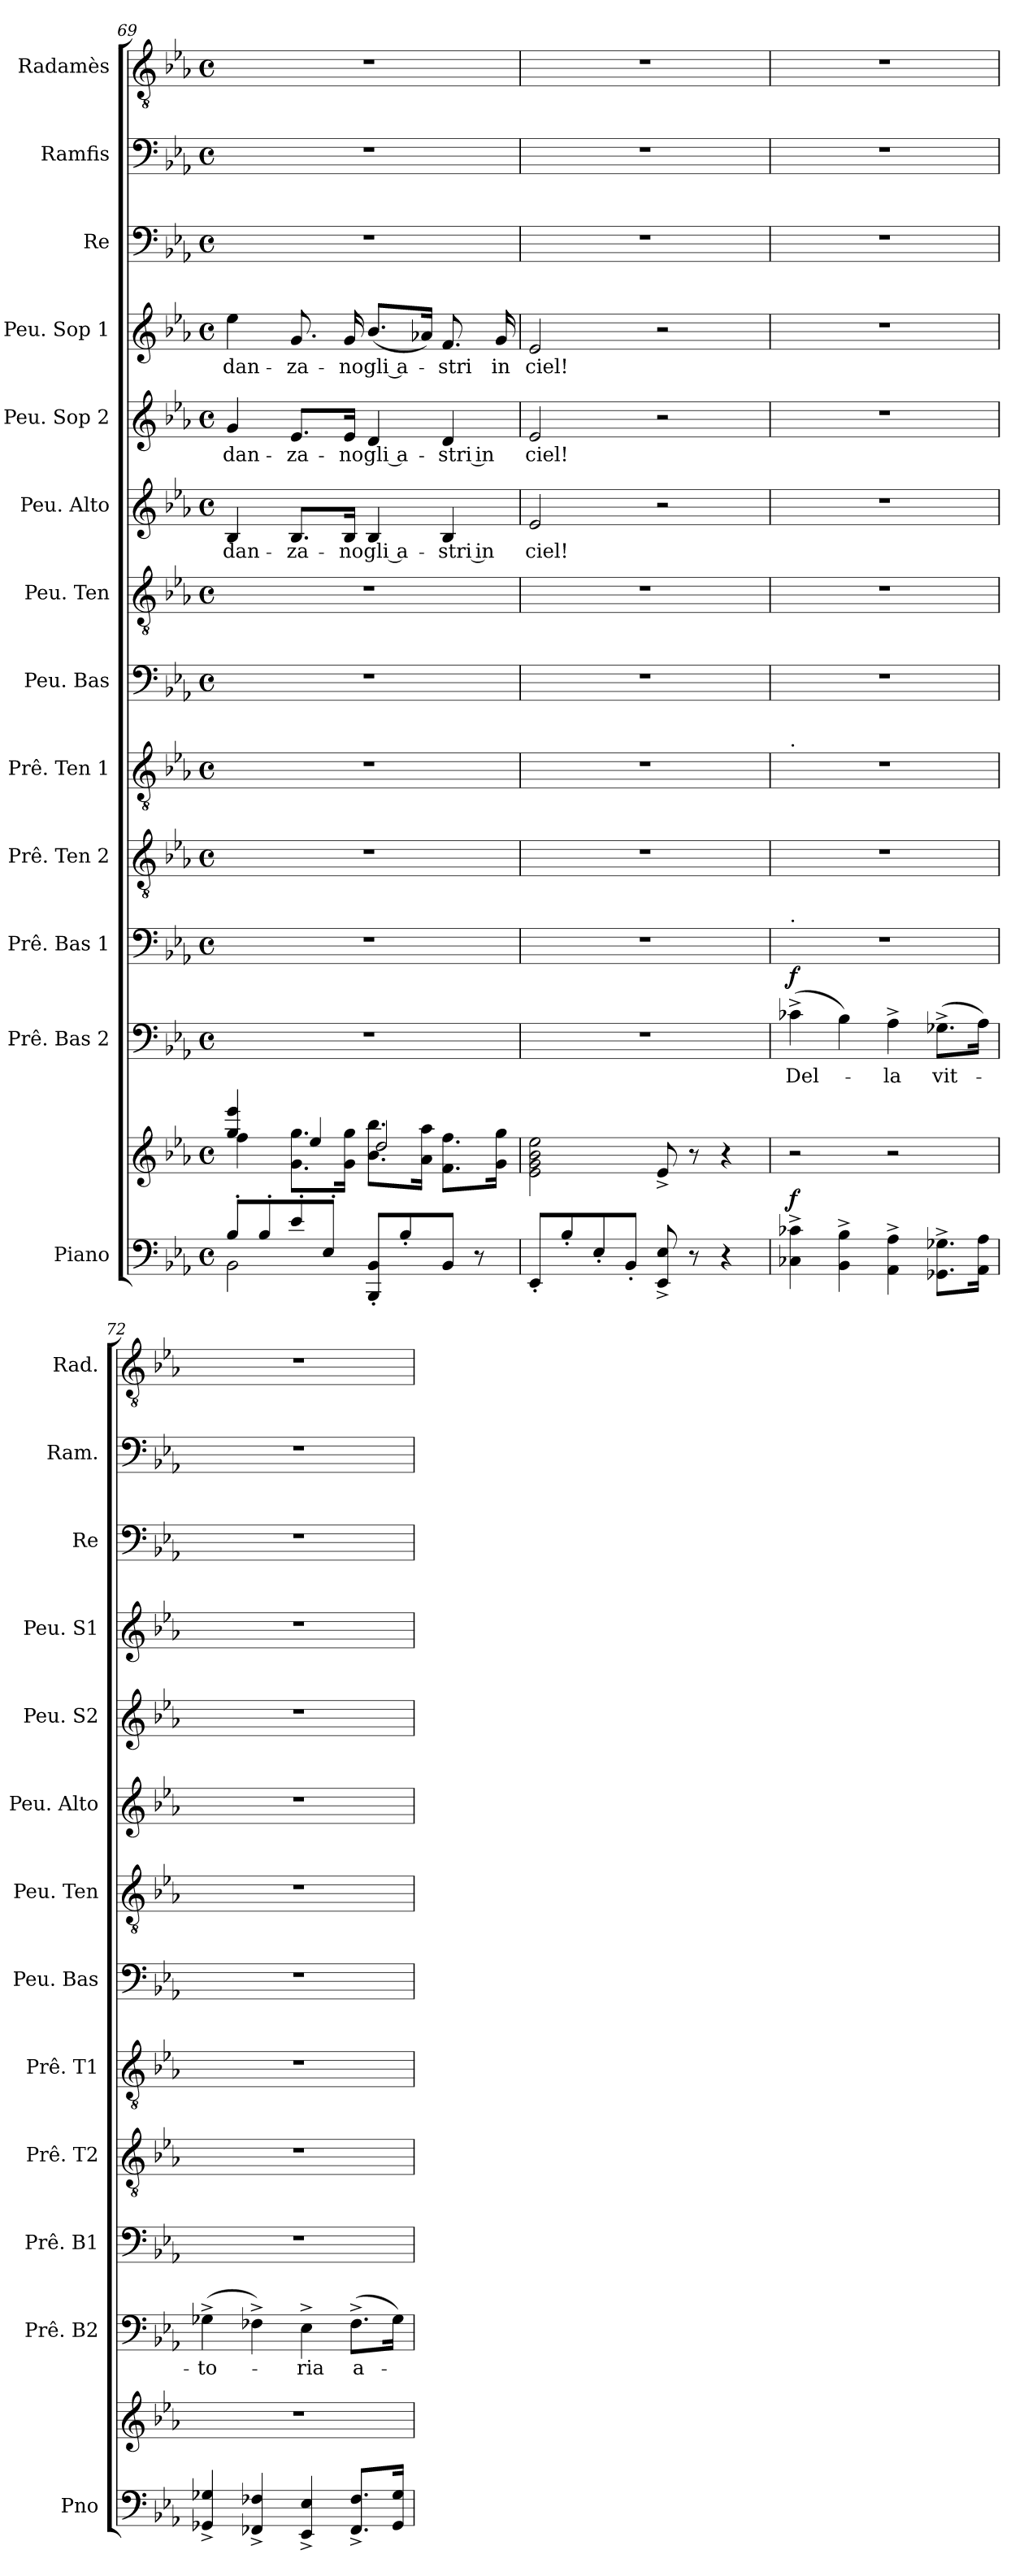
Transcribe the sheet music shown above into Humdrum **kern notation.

**kern	**kern	**dynam	**kern	**text	**dynam	**kern	**kern	**kern	**kern	**kern	**kern	**text	**kern	**text	**kern	**text	**kern	**kern	**kern
*part13	*part13	*part13	*part12	*part12	*part12	*part11	*part10	*part9	*part8	*part7	*part6	*part6	*part5	*part5	*part4	*part4	*part3	*part2	*part1
*staff14	*staff13	*staff13/14	*staff12	*staff12	*staff12	*staff11	*staff10	*staff9	*staff8	*staff7	*staff6	*staff6	*staff5	*staff5	*staff4	*staff4	*staff3	*staff2	*staff1
*I"Piano	*	*	*I"Prê. Bas 2	*	*	*I"Prê. Bas 1	*I"Prê. Ten 2	*I"Prê. Ten 1	*I"Peu. Bas	*I"Peu. Ten	*I"Peu. Alto	*	*I"Peu. Sop 2	*	*I"Peu. Sop 1	*	*I"Re	*I"Ramfis	*I"Radamès
*I'Pno	*	*	*I'Prê. B2	*	*	*I'Prê. B1	*I'Prê. T2	*I'Prê. T1	*I'Peu. Bas	*I'Peu. Ten	*I'Peu. Alto	*	*I'Peu. S2	*	*I'Peu. S1	*	*I'Re	*I'Ram.	*I'Rad.
*clefF4	*clefG2	*	*clefF4	*	*	*clefF4	*clefGv2	*clefGv2	*clefF4	*clefGv2	*clefG2	*	*clefG2	*	*clefG2	*	*clefF4	*clefF4	*clefGv2
*k[b-e-a-]	*k[b-e-a-]	*	*k[b-e-a-]	*	*	*k[b-e-a-]	*k[b-e-a-]	*k[b-e-a-]	*k[b-e-a-]	*k[b-e-a-]	*k[b-e-a-]	*	*k[b-e-a-]	*	*k[b-e-a-]	*	*k[b-e-a-]	*k[b-e-a-]	*k[b-e-a-]
*M4/4	*M4/4	*	*M4/4	*	*	*M4/4	*M4/4	*M4/4	*M4/4	*M4/4	*M4/4	*	*M4/4	*	*M4/4	*	*M4/4	*M4/4	*M4/4
*met(c)	*met(c)	*	*met(c)	*	*	*met(c)	*met(c)	*met(c)	*met(c)	*met(c)	*met(c)	*	*met(c)	*	*met(c)	*	*met(c)	*met(c)	*met(c)
=69	=69	=69	=69	=69	=69	=69	=69	=69	=69	=69	=69	=69	=69	=69	=69	=69	=69	=69	=69
*^	*^	*	*	*	*	*	*	*	*	*	*	*	*	*	*	*	*	*	*
!	!	!	!	!	!	!	!	!	!	!	!	!	!	!LO:LY:b:color=#0055FF	!	!LO:LY:b:color=#0055FF	!	!LO:LY:b:color=#0055FF	!	!	!
8B-'/L	2BB-\	4gg/ 4eee-/	4ff\	.	1r	.	.	1r	1r	1r	1r	1r	4B-/	dan-	4g/	dan-	4ee-\	dan-	1r	1r	1r
8B-'/	.	.	.	.	.	.	.	.	.	.	.	.	.	.	.	.	.	.	.	.	.
!	!	!	!	!	!	!	!	!	!	!	!	!	!	!LO:LY:b:color=#0055FF	!	!LO:LY:b:color=#0055FF	!	!LO:LY:b:color=#0055FF	!	!	!
8e-'/	.	8.g\ 8.gg\L	4ee-/	.	.	.	.	.	.	.	.	.	8.B-/L	-za-	8.e-/L	-za-	8.g/	-za-	.	.	.
8E-'/J	.	.	.	.	.	.	.	.	.	.	.	.	.	.	.	.	.	.	.	.	.
!	!	!	!	!	!	!	!	!	!	!	!	!	!	!LO:LY:b:color=#0055FF	!	!LO:LY:b:color=#0055FF	!	!LO:LY:b:color=#0055FF	!	!	!
.	.	16g\ 16gg\Jk	.	.	.	.	.	.	.	.	.	.	16B-/Jk	-no	16e-/Jk	-no	16g/	-no	.	.	.
!	!	!	!	!	!	!	!	!	!	!	!	!	!	!LO:LY:b:color=#0055FF	!	!LO:LY:b:color=#0055FF	!	!LO:LY:b:color=#0055FF	!	!	!
8BBB-/' 8BB-/'L	2ryy	8.b-\ 8.bb-\L	2dd/	.	.	.	.	.	.	.	.	.	4B-/	gli a-	4d/	gli a-	(<8.b-/L	gli a-	.	.	.
8B-'/	.	.	.	.	.	.	.	.	.	.	.	.	.	.	.	.	.	.	.	.	.
.	.	16a-\ 16aa-\Jk	.	.	.	.	.	.	.	.	.	.	.	.	.	.	16a-X/Jk)	.	.	.	.
!	!	!	!	!	!	!	!	!	!	!	!	!	!	!LO:LY:b:color=#0055FF	!	!LO:LY:b:color=#0055FF	!	!LO:LY:b:color=#0055FF	!	!	!
8BB-/J	.	8.f\ 8.ff\L	.	.	.	.	.	.	.	.	.	.	4B-/	stri in	4d/	stri in	8.f/	-stri	.	.	.
8r	.	.	.	.	.	.	.	.	.	.	.	.	.	.	.	.	.	.	.	.	.
!	!	!	!	!	!	!	!	!	!	!	!	!	!	!	!	!	!	!LO:LY:b:color=#0055FF	!	!	!
.	.	16g\ 16gg\Jk	.	.	.	.	.	.	.	.	.	.	.	.	.	.	16g/	in	.	.	.
*v	*v	*	*	*	*	*	*	*	*	*	*	*	*	*	*	*	*	*	*	*	*
*	*v	*v	*	*	*	*	*	*	*	*	*	*	*	*	*	*	*	*	*	*
=70	=70	=70	=70	=70	=70	=70	=70	=70	=70	=70	=70	=70	=70	=70	=70	=70	=70	=70	=70
!	!	!	!	!	!	!	!	!	!	!	!	!LO:LY:b:color=#0055FF	!	!LO:LY:b:color=#0055FF	!	!LO:LY:b:color=#0055FF	!	!	!
8EE-'/L	2e-\ 2g\ 2b-\ 2ee-\	.	1r	.	.	1r	1r	1r	1r	1r	2e-/	ciel!	2e-/	ciel!	2e-/	ciel!	1r	1r	1r
8B-'/	.	.	.	.	.	.	.	.	.	.	.	.	.	.	.	.	.	.	.
8E-'/	.	.	.	.	.	.	.	.	.	.	.	.	.	.	.	.	.	.	.
8BB-'/J	.	.	.	.	.	.	.	.	.	.	.	.	.	.	.	.	.	.	.
8EE-/^ 8E-/^	8e-^/	.	.	.	.	.	.	.	.	.	2r	.	2r	.	2r	.	.	.	.
8r	8r	.	.	.	.	.	.	.	.	.	.	.	.	.	.	.	.	.	.
4r	4r	.	.	.	.	.	.	.	.	.	.	.	.	.	.	.	.	.	.
!!LO:PB:g=z
=71	=71	=71	=71	=71	=71	=71	=71	=71	=71	=71	=71	=71	=71	=71	=71	=71	=71	=71	=71
!	!	!	!	!	!	!	!	!LO:TX:a:t=.	!	!	!	!	!	!	!	!	!	!	!
!	!	!	!	!	!	!LO:TX:a:t=.	!	!	!	!	!	!	!	!	!	!	!	!	!
!	!	!LO:DY:a=2	!	!LO:LY:b:color=#AA0000	!LO:DY:a	!	!	!	!	!	!	!	!	!	!	!	!	!	!
4C-X\^ 4c-X\^	2r	f	(>4c-X^\	Del-	f	1r	1r	1r	1r	1r	1r	.	1r	.	1r	.	1r	1r	1r
4BB-\^ 4B-\^	.	.	4B-\)	.	.	.	.	.	.	.	.	.	.	.	.	.	.	.	.
!	!	!	!	!LO:LY:b:color=#AA0000	!	!	!	!	!	!	!	!	!	!	!	!	!	!	!
4AA-\^ 4A-\^	2r	.	4A-^\	-la	.	.	.	.	.	.	.	.	.	.	.	.	.	.	.
!	!	!	!	!LO:LY:b:color=#AA0000	!	!	!	!	!	!	!	!	!	!	!	!	!	!	!
8.GG-X\^ 8.G-X\^L	.	.	(>8.G-X^\L	vit-	.	.	.	.	.	.	.	.	.	.	.	.	.	.	.
16AA-\ 16A-\Jk	.	.	16A-\Jk)	.	.	.	.	.	.	.	.	.	.	.	.	.	.	.	.
=72	=72	=72	=72	=72	=72	=72	=72	=72	=72	=72	=72	=72	=72	=72	=72	=72	=72	=72	=72
!	!	!	!	!LO:LY:b:color=#AA0000	!	!	!	!	!	!	!	!	!	!	!	!	!	!	!
4GG-X/^ 4G-X/^	1r	.	(>4G-X^\	-to-	.	1r	1r	1r	1r	1r	1r	.	1r	.	1r	.	1r	1r	1r
4FF-X/^ 4F-X/^	.	.	4F-X^\)	.	.	.	.	.	.	.	.	.	.	.	.	.	.	.	.
!	!	!	!	!LO:LY:b:color=#AA0000	!	!	!	!	!	!	!	!	!	!	!	!	!	!	!
4EE-/^ 4E-/^	.	.	4E-^\	-ria	.	.	.	.	.	.	.	.	.	.	.	.	.	.	.
!	!	!	!	!LO:LY:b:color=#AA0000	!	!	!	!	!	!	!	!	!	!	!	!	!	!	!
8.FF-/^ 8.F-/^L	.	.	(>8.F-^\L	a-	.	.	.	.	.	.	.	.	.	.	.	.	.	.	.
16GG-/ 16G-/Jk	.	.	16G-\Jk)	.	.	.	.	.	.	.	.	.	.	.	.	.	.	.	.
=	=	=	=	=	=	=	=	=	=	=	=	=	=	=	=	=	=	=	=
*-	*-	*-	*-	*-	*-	*-	*-	*-	*-	*-	*-	*-	*-	*-	*-	*-	*-	*-	*-
